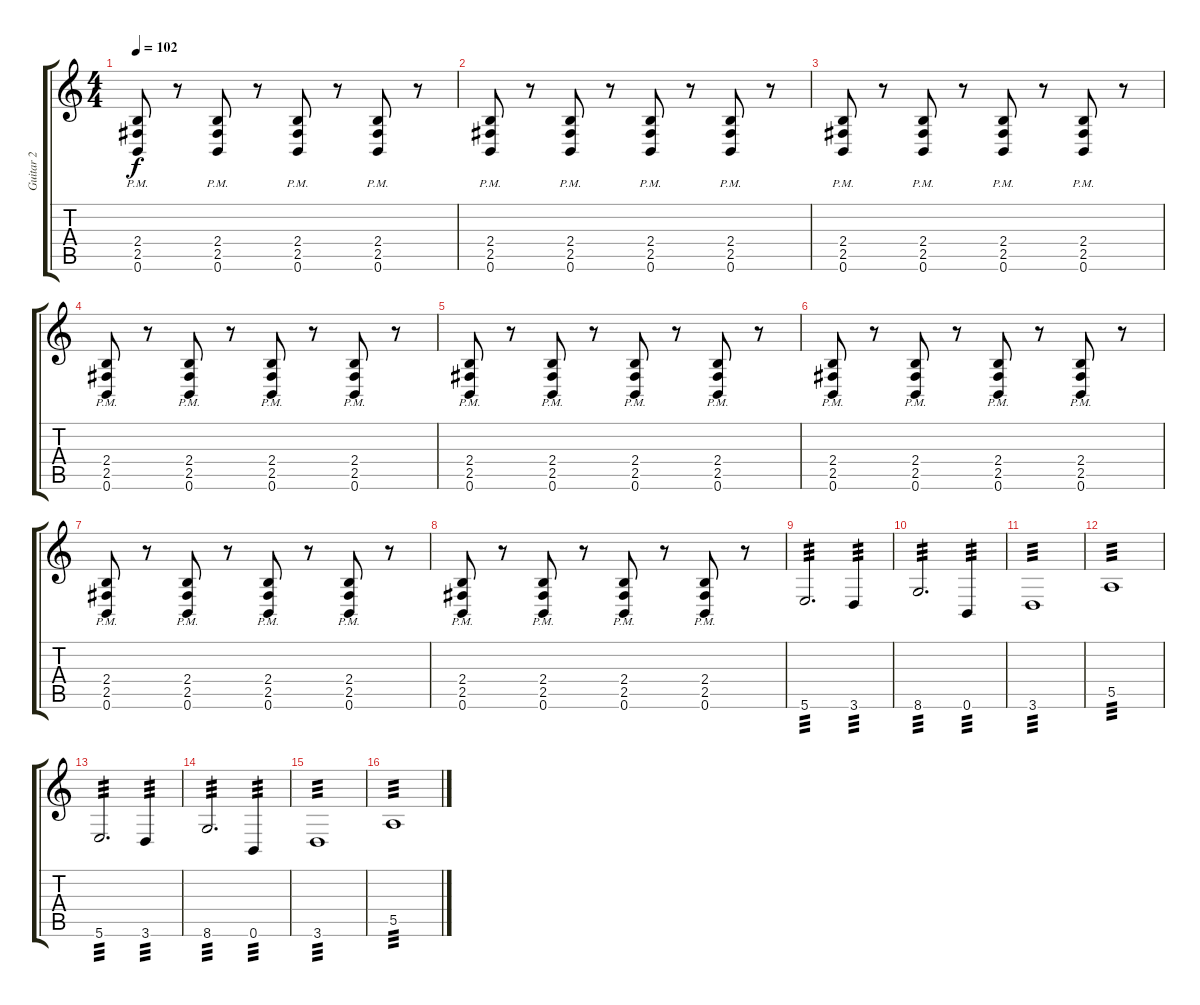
\track ("Guitar 2" "Guitar 2") {instrument distortionguitar}
\staff {score tabs}
\tuning (B3 Gb3 D3 A2 E2 B1) {hide}
\ts (4 4)
\tempo 102
\clef g2
\ks c
(2.4{pm} 2.5{pm} 0.6{pm}).8{dy f} r.8 (2.4{pm} 2.5{pm} 0.6{pm}).8 r.8 (2.4{pm} 2.5{pm} 0.6{pm}).8 r.8 (2.4 2.5{pm} 0.6{pm}).8 r.8 |
(2.4{pm} 2.5{pm} 0.6{pm}).8 r.8 (2.4{pm} 2.5{pm} 0.6{pm}).8 r.8 (2.4{pm} 2.5{pm} 0.6{pm}).8 r.8 (2.4{pm} 2.5{pm} 0.6{pm}).8 r.8 |
(2.4{pm} 2.5{pm} 0.6{pm}).8 r.8 (2.4{pm} 2.5{pm} 0.6{pm}).8 r.8 (2.4{pm} 2.5{pm} 0.6{pm}).8 r.8 (2.4{pm} 2.5{pm} 0.6{pm}).8 r.8 |
(2.4{pm} 2.5{pm} 0.6{pm}).8 r.8 (2.4{pm} 2.5{pm} 0.6{pm}).8 r.8 (2.4{pm} 2.5{pm} 0.6{pm}).8 r.8 (2.4{pm} 2.5{pm} 0.6{pm}).8 r.8 |
(2.4{pm} 2.5{pm} 0.6{pm}).8 r.8 (2.4{pm} 2.5{pm} 0.6{pm}).8 r.8 (2.4{pm} 2.5{pm} 0.6{pm}).8 r.8 (2.4{pm} 2.5{pm} 0.6{pm}).8 r.8 |
(2.4{pm} 2.5{pm} 0.6{pm}).8 r.8 (2.4{pm} 2.5{pm} 0.6{pm}).8 r.8 (2.4{pm} 2.5{pm} 0.6{pm}).8 r.8 (2.4{pm} 2.5{pm} 0.6{pm}).8 r.8 |
(2.4{pm} 2.5{pm} 0.6{pm}).8 r.8 (2.4{pm} 2.5{pm} 0.6{pm}).8 r.8 (2.4{pm} 2.5{pm} 0.6{pm}).8 r.8 (2.4{pm} 2.5{pm} 0.6{pm}).8 r.8 |
(2.4{pm} 2.5{pm} 0.6{pm}).8 r.8 (2.4{pm} 2.5{pm} 0.6{pm}).8 r.8 (2.4{pm} 2.5{pm} 0.6{pm}).8 r.8 (2.4{pm} 2.5{pm} 0.6{pm}).8 r.8 |
5.6.2{d tp 3} 3.6.4{tp 3} |
8.6.2{d tp 3} 0.6.4{tp 3} |
3.6.1{tp 3} |
5.5.1{tp 3} |
5.6.2{d tp 3} 3.6.4{tp 3} |
8.6.2{d tp 3} 0.6.4{tp 3} |
3.6.1{tp 3} |
5.5.1{tp 3}
